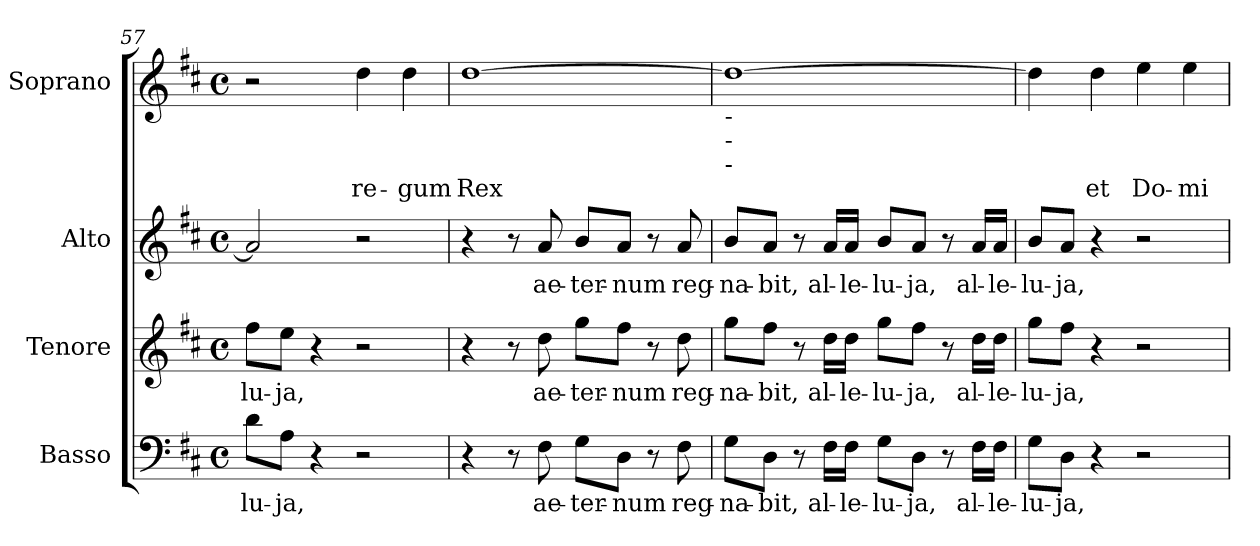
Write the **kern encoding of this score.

**kern	**text	**kern	**text	**kern	**text	**kern	**text
*part4	*part4	*part3	*part3	*part2	*part2	*part1	*part1
*staff4	*staff4	*staff3	*staff3	*staff2	*staff2	*staff1	*staff1
*I"Basso	*	*I"Tenore	*	*I"Alto	*	*I"Soprano	*
*I'B.	*	*I'T.	*	*I'A.	*	*I'S.	*
*clefF4	*	*clefG2	*	*clefG2	*	*clefG2	*
*	*	*ITrd7c12	*	*	*	*	*
*k[f#c#]	*	*k[f#c#]	*	*k[f#c#]	*	*k[f#c#]	*
*D:	*	*D:	*	*D:	*	*D:	*
*M4/4	*	*M4/4	*	*M4/4	*	*M4/4	*
*met(c)	*	*met(c)	*	*met(c)	*	*met(c)	*
=57	=57	=57	=57	=57	=57	=57	=57
!	!LO:LY:b:color=#000000	!	!	!	!	!	!
!	!	!	!LO:LY:b:color=#000000	!	!	!	!
8di\L	-lu-	8f#i\L	-lu-	2ai/]	.	2r	.
!	!LO:LY:b:color=#000000	!	!	!	!	!	!
!	!	!	!LO:LY:b:color=#000000	!	!	!	!
8Ai\J	-ja,	8ei\J	-ja,	.	.	.	.
4r	.	4r	.	.	.	.	.
!	!	!	!	!	!	!	!LO:LY:b:color=#000000
2r	.	2r	.	2r	.	4ddi\	re-
!	!	!	!	!	!	!	!LO:LY:b:color=#000000
.	.	.	.	.	.	4ddi\	-gum
=58	=58	=58	=58	=58	=58	=58	=58
!	!	!	!	!	!	!	!LO:LY:b:color=#000000
4r	.	4r	.	4r	.	[1ddi	Rex
8r	.	8r	.	8r	.	.	.
!	!LO:LY:b:color=#000000	!	!	!	!	!	!
!	!	!	!LO:LY:b:color=#000000	!	!	!	!
!	!	!	!	!	!LO:LY:b:color=#000000	!	!
8F#i\	ae-	8di\	ae-	8ai/	ae-	.	.
!	!LO:LY:b:color=#000000	!	!	!	!	!	!
!	!	!	!LO:LY:b:color=#000000	!	!	!	!
!	!	!	!	!	!LO:LY:b:color=#000000	!	!
8Gi\L	-ter-	8gi\L	-ter-	8bi/L	-ter-	.	.
!	!LO:LY:b:color=#000000	!	!	!	!	!	!
!	!	!	!LO:LY:b:color=#000000	!	!	!	!
!	!	!	!	!	!LO:LY:b:color=#000000	!	!
8Di\J	-num	8f#i\J	-num	8ai/J	-num	.	.
8r	.	8r	.	8r	.	.	.
!	!LO:LY:b:color=#000000	!	!	!	!	!	!
!	!	!	!LO:LY:b:color=#000000	!	!	!	!
!	!	!	!	!	!LO:LY:b:color=#000000	!	!
8F#i\	reg-	8di\	reg-	8ai/	reg-	.	.
!!LO:LB:g=z
=59	=59	=59	=59	=59	=59	=59	=59
!	!LO:LY:b:color=#000000	!	!	!	!	!	!
!	!	!	!LO:LY:b:color=#000000	!	!	!	!
!	!	!	!	!	!	!LO:TX:b:t=-	!
!	!	!	!	!	!	!LO:TX:b:t=-	!
!	!	!	!	!	!	!LO:TX:b:t=-	!
!	!	!	!	!	!LO:LY:b:color=#000000	!	!
8Gi\L	-na-	8gi\L	-na-	8bi/L	-na-	1ddi_	.
!	!LO:LY:b:color=#000000	!	!	!	!	!	!
!	!	!	!LO:LY:b:color=#000000	!	!	!	!
!	!	!	!	!	!LO:LY:b:color=#000000	!	!
8Di\J	-bit,	8f#i\J	-bit,	8ai/J	-bit,	.	.
8r	.	8r	.	8r	.	.	.
!	!LO:LY:b:color=#000000	!	!	!	!	!	!
!	!	!	!LO:LY:b:color=#000000	!	!	!	!
!	!	!	!	!	!LO:LY:b:color=#000000	!	!
16F#i\LL	al-	16di\LL	al-	16ai/LL	al-	.	.
!	!LO:LY:b:color=#000000	!	!	!	!	!	!
!	!	!	!LO:LY:b:color=#000000	!	!	!	!
!	!	!	!	!	!LO:LY:b:color=#000000	!	!
16F#i\JJ	-le-	16di\JJ	-le-	16ai/JJ	-le-	.	.
!	!LO:LY:b:color=#000000	!	!	!	!	!	!
!	!	!	!LO:LY:b:color=#000000	!	!	!	!
!	!	!	!	!	!LO:LY:b:color=#000000	!	!
8Gi\L	-lu-	8gi\L	-lu-	8bi/L	-lu-	.	.
!	!LO:LY:b:color=#000000	!	!	!	!	!	!
!	!	!	!LO:LY:b:color=#000000	!	!	!	!
!	!	!	!	!	!LO:LY:b:color=#000000	!	!
8Di\J	-ja,	8f#i\J	-ja,	8ai/J	-ja,	.	.
8r	.	8r	.	8r	.	.	.
!	!LO:LY:b:color=#000000	!	!	!	!	!	!
!	!	!	!LO:LY:b:color=#000000	!	!	!	!
!	!	!	!	!	!LO:LY:b:color=#000000	!	!
16F#i\LL	al-	16di\LL	al-	16ai/LL	al-	.	.
!	!LO:LY:b:color=#000000	!	!	!	!	!	!
!	!	!	!LO:LY:b:color=#000000	!	!	!	!
!	!	!	!	!	!LO:LY:b:color=#000000	!	!
16F#i\JJ	-le-	16di\JJ	-le-	16ai/JJ	-le-	.	.
=60	=60	=60	=60	=60	=60	=60	=60
!	!LO:LY:b:color=#000000	!	!	!	!	!	!
!	!	!	!LO:LY:b:color=#000000	!	!	!	!
!	!	!	!	!	!LO:LY:b:color=#000000	!	!
8Gi\L	-lu-	8gi\L	-lu-	8bi/L	-lu-	4ddi\]	.
!	!LO:LY:b:color=#000000	!	!	!	!	!	!
!	!	!	!LO:LY:b:color=#000000	!	!	!	!
!	!	!	!	!	!LO:LY:b:color=#000000	!	!
8Di\J	-ja,	8f#i\J	-ja,	8ai/J	-ja,	.	.
!	!	!	!	!	!	!	!LO:LY:b:color=#000000
4r	.	4r	.	4r	.	4ddi\	et
!	!	!	!	!	!	!	!LO:LY:b:color=#000000
2r	.	2r	.	2r	.	4eei\	Do-
!	!	!	!	!	!	!	!LO:LY:b:color=#000000
.	.	.	.	.	.	4eei\	-mi-
=	=	=	=	=	=	=	=
*-	*-	*-	*-	*-	*-	*-	*-
